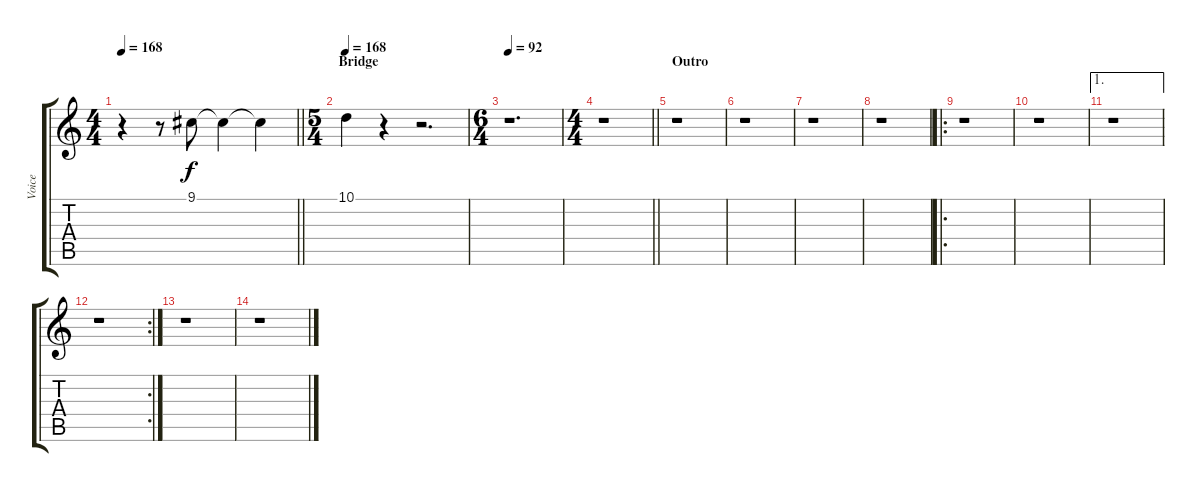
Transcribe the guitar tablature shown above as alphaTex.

\track ("Voice" "Voice") {instrument lead2sawtooth}
\staff {score tabs}
\tuning (E4 B3 G3 D3 A2 E2) {hide}
\ts (4 4)
\tempo 168
\clef g2
\barLineRight lightlight
\ks c
r.4{dy f} r.8 9.1.8 9.1{t}.4 9.1{t}.4 |
\ts (5 4)
\section ("" "Bridge")
\tempo 168
10.1.4 r.4 r.2{d} |
\ts (6 4)
\tempo 92
r.1{d} |
\ts (4 4)
\barLineRight lightlight
r.1 |
\section ("" "Outro")
r.1 |
r.1 |
r.1 |
r.1 |
\ro
r.1 |
r.1 |
\ae 1
r.1 |
\rc 2
r.1 |
r.1 |
r.1
